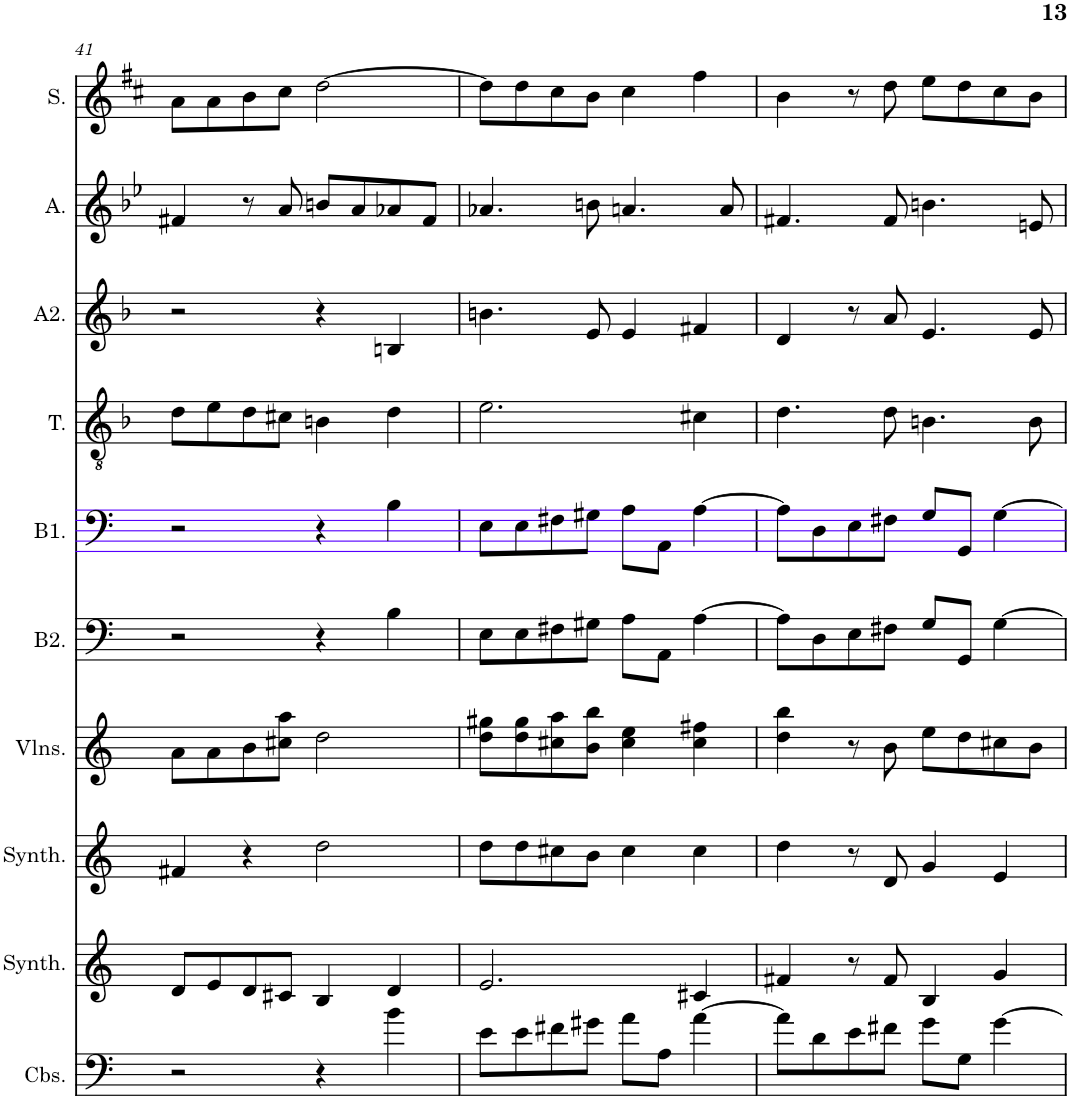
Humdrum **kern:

**kern	**kern	**kern	**kern	**kern	**kern	**kern	**kern	**kern	**kern
*part10	*part9	*part8	*part7	*part6	*part5	*part4	*part3	*part2	*part1
*staff10	*staff9	*staff8	*staff7	*staff6	*staff5	*staff4	*staff3	*staff2	*staff1
*I"Contrebasses, D'Bass/Strings, etc	*I"Synthétiseur d'instruments à cordes, Synth strings, etc	*I"Synthétiseur d'instruments à cordes, Synth strings 2	*I"Violons, 1st violins	*I"Basse2	*I"Basse1	*I"Ténor	*I"Alto2	*I"Alto	*I"Soprano
*I'Cbs.	*I'Synth.	*I'Synth.	*I'Vlns.	*I'B2.	*I'B1.	*I'T.	*I'A2.	*I'A.	*I'S.
!!LO:PB:g=z
*clefF4	*clefG2	*clefG2	*clefG2	*clefF4	*clefF4	*clefGv2	*clefG2	*clefG2	*clefG2
*Trd7c12	*	*	*	*	*	*	*	*	*
*k[]	*k[]	*k[]	*k[]	*k[]	*k[]	*k[b-]	*k[b-]	*k[b-e-]	*k[f#c#]
*M4/4	*M4/4	*M4/4	*M4/4	*M4/4	*M4/4	*M4/4	*M4/4	*M4/4	*M4/4
=41	=41	=41	=41	=41	=41	=41	=41	=41	=41
2r	8d/L	4f#X/	8a\L	2r	2r	8d\L	2r	4f#X/	8a\L
.	8e/	.	8a\	.	.	8e\	.	.	8a\
.	8d/	4r	8b\	.	.	8d\	.	8r	8b\
.	8c#X/J	.	8cc#X\ 8aa\J	.	.	8c#X\J	.	8a/	8cc#\J
4r	4B/	2dd\	2dd\	4r	4r	4Bn\	4r	8bn/L	[2dd\
.	.	.	.	.	.	.	.	8a/	.
4b\	4d/	.	.	4B\	4B\	4d\	4Bn/	8a-X/	.
.	.	.	.	.	.	.	.	8f#/J	.
=42	=42	=42	=42	=42	=42	=42	=42	=42	=42
8e\L	2.e/	8dd\L	8dd\ 8gg#X\L	8E\L	8E\L	2.e\	4.bn\	4.a-X/	8dd\L]
8e\	.	8dd\	8dd\ 8gg#\	8E\	8E\	.	.	.	8dd\
8f#X\	.	8cc#X\	8cc#X\ 8aa\	8F#X\	8F#X\	.	.	.	8cc#\
8g#X\J	.	8b\J	8b\ 8bb\J	8G#X\J	8G#X\J	.	8e/	8bn\	8b\J
8a\L	.	4cc#\	4cc#\ 4ee\	8A\L	8A\L	.	4e/	4.an/	4cc#\
8A\J	.	.	.	8AA\J	8AA\J	.	.	.	.
[4a\	4c#X/	4cc#\	4cc#\ 4ff#X\	[4A\	[4A\	4c#X\	4f#X/	.	4ff#\
.	.	.	.	.	.	.	.	8a/	.
=43	=43	=43	=43	=43	=43	=43	=43	=43	=43
8a\L]	4f#X/	4dd\	4dd\ 4bb\	8A\L]	8A\L]	4.d\	4d/	4.f#X/	4b\
8d\	.	.	.	8D\	8D\	.	.	.	.
8e\	8r	8r	8r	8E\	8E\	.	8r	.	8r
8f#X\J	8f#/	8d/	8b\	8F#X\J	8F#X\J	8d\	8a/	8f#/	8dd\
8g\L	4B/	4g/	8ee\L	8G/L	8G/L	4.Bn\	4.e/	4.bn\	8ee\L
8G\J	.	.	8dd\	8GG/J	8GG/J	.	.	.	8dd\
[4g\	4g/	4e/	8cc#X\	[4G\	[4G\	.	.	.	8cc#\
.	.	.	8b\J	.	.	8B\	8e/	8en/	8b\J
=	=	=	=	=	=	=	=	=	=
*-	*-	*-	*-	*-	*-	*-	*-	*-	*-
